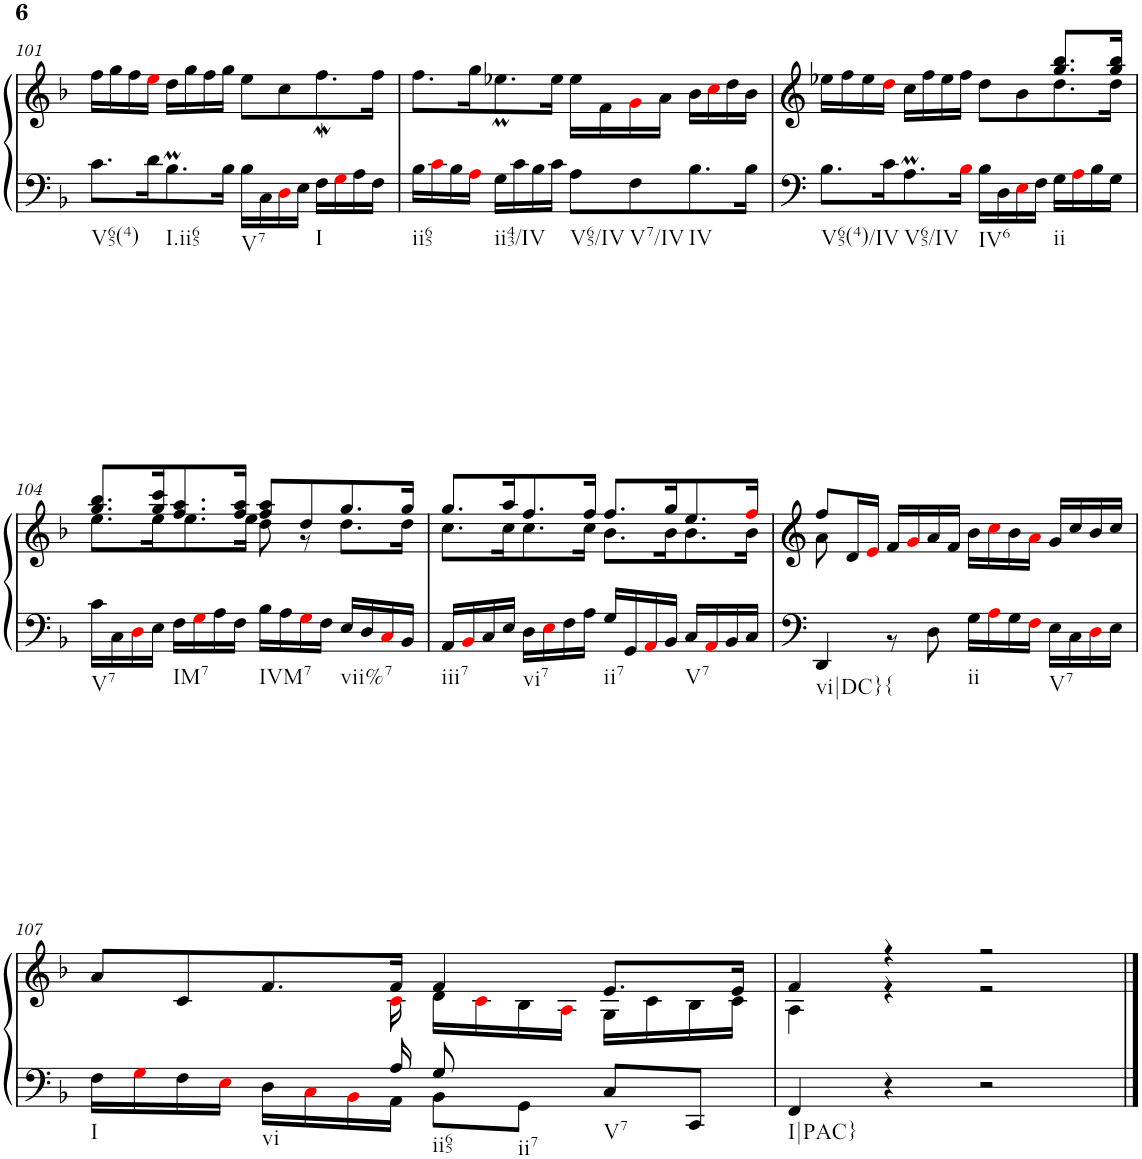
**kern	**kern
*part1	*part1
*staff2	*staff1
*I"Piano	*
*I'Pno.	*
!!LO:PB:g=z
*clefF4	*clefG2
*k[b-]	*k[b-]
*M2/2	*M2/2
=101	=101
*	*^
!LO:TX:b:t=V65(4)	!	!
8.c\L	1ryy	16ff\LL
.	.	16gg\
.	.	16ff\
16d\K	.	16eei\JJ
!LO:TX:b:t=I.ii65	!	!
8.B-M\	.	16dd\LL
.	.	16gg\
.	.	16ff\
16B-\Jk	.	16gg\JJ
!LO:TX:b:t=V7	!	!
16B-\LL	.	8ee\L
16C\	.	.
16Di\	.	8cc\
16E\JJ	.	.
!LO:TX:b:t=I	!	!
16F\LL	.	8.ffw\
16Gi\	.	.
16A\	.	.
16F\JJ	.	16ff\Jk
=102	=102	=102
!LO:TX:b:t=ii65	!	!
16B-\LL	1ryy	8.ff\L
16ci\	.	.
16B-\	.	.
16Ai\JJ	.	16gg\K
!LO:TX:b:t=ii43/IV	!	!
16G\LL	.	8.ee-XM\
16c\	.	.
16B-\	.	.
16c\JJ	.	16ee-\Jk
!LO:TX:b:t=V65/IV	!	!
8A\L	.	16ee-\LL
.	.	16f\
!LO:TX:b:t=V7/IV	!	!
8F\	.	16gi\
.	.	16a\JJ
!LO:TX:b:t=IV	!	!
8.B-\	.	16b-\LL
.	.	16cci\
.	.	16dd\
16B-\Jk	.	16b-\JJ
=103	=103	=103
!LO:TX:b:t=V65(4)/IV	!	!
8.B-\L	2.ryy	16ee-X\LL
.	.	16ff\
.	.	16ee-\
16c\K	.	16ddi\JJ
!LO:TX:b:t=V65/IV	!	!
8.Am\	.	16cc\LL
.	.	16ff\
.	.	16ee-\
16B-i\Jk	.	16ff\JJ
!LO:TX:b:t=IV6	!	!
16B-\LL	.	8dd\L
16D\	.	.
16Ei\	.	8b-\
16F\JJ	.	.
!LO:TX:b:t=ii	!	!
16G\LL	8.gg/ 8.bb-/L	8.dd\
16Ai\	.	.
16B-\	.	.
16G\JJ	16gg/ 16bb-/Jk	16dd\Jk
!!LO:LB:g=z	!!
=104	=104	=104
!LO:TX:b:t=V7	!	!
16c\LL	8.gg/ 8.bb-/L	8.ee\L
16C\	.	.
16Di\	.	.
16E\JJ	16gg/ 16ccc/K	16ee\K
!LO:TX:b:t=IM7	!	!
16F\LL	8.ff/ 8.aa/	8.ee\
16Gi\	.	.
16A\	.	.
16F\JJ	16ff/ 16aa/Jk	16ee\Jk
!LO:TX:b:t=IVM7	!	!
16B-\LL	8ff/ 8aa/L	8dd\
16A\	.	.
16Gi\	8dd/	8r
16F\JJ	.	.
!LO:TX:b:t=vii%7	!	!
16E/LL	8.gg/	8.dd\L
16D/	.	.
16Ci/	.	.
16BB-/JJ	16gg/Jk	16dd\Jk
=105	=105	=105
!LO:TX:b:t=iii7	!	!
16AA/LL	8.gg/L	8.cc\L
16BB-i/	.	.
16C/	.	.
16E/JJ	16aa/K	16cc\K
!LO:TX:b:t=vi7	!	!
16D\LL	8.ff/	8.cc\
16Ei\	.	.
16F\	.	.
16A\JJ	16ff/Jk	16cc\Jk
!LO:TX:b:t=ii7	!	!
16G/LL	8.ff/L	8.b-\L
16GG/	.	.
16AAi/	.	.
16BB-/JJ	16gg/K	16b-\K
!LO:TX:b:t=V7	!	!
16C/LL	8.ee/	8.b-\
16AAi/	.	.
16BB-/	.	.
16C/JJ	16ffi/Jk	16b-\Jk
=106	=106	=106
*^	*	*
!LO:TX:b:t=vi|DC}{	!	!	!
4DD/	4ryy	8ff/L	8a\
.	.	16d/L	4.ryy
.	.	16ei/JJ	.
!LO:TX:b:t=ii	!	!	!
!LO:TX:b:t=V7	!	!	!
2.ryy	8r	16f/LL	.
.	.	16gi/	.
.	8D\	16a/	.
.	.	16f/JJ	.
.	16G\LL	4ryy	16b-\LL
.	16Ai\	.	16cci\
.	16G\	.	16b-\
.	16Fi\JJ	.	16ai\JJ
.	16E\LL	16g/LL	4ryy
.	16C\	16cc/	.
.	16Di\	16b-/	.
.	16E\JJ	16cc/JJ	.
!!LO:LB:g=z	!!
=107	=107	=107	=107
!LO:TX:b:t=I	!	!	!
!LO:TX:b:t=vi	!	!	!
4..ryy	16F\LL	8a/L	4..ryy
.	16Gi\	.	.
.	16F\	8c/	.
.	16Ei\JJ	.	.
.	16D\LL	8.f/	.
.	16Ci\	.	.
.	16BB-i\	.	.
16A/	16AA\JJ	16f/Jk	16ci\
!LO:TX:b:t=ii65	!	!	!
8G/	8BB-\L	4f/	16d\LL
.	.	.	16ci\
!LO:TX:b:t=ii7	!	!	!
8ryy	8GG\J	.	16B-\
.	.	.	16Ai\JJ
!LO:TX:b:t=V7	!	!	!
8C/L	4ryy	8.e/L	16G\LL
.	.	.	16c\
8CC/J	.	.	16B-\
.	.	16e/Jk	16c\JJ
*v	*v	*	*
=108	=108	=108
!LO:TX:b:t=I|PAC}	!	!
4FF/	4f/	4A\
4r	4r	4r
2r	2r	2r
*	*v	*v
==	==
*-	*-
